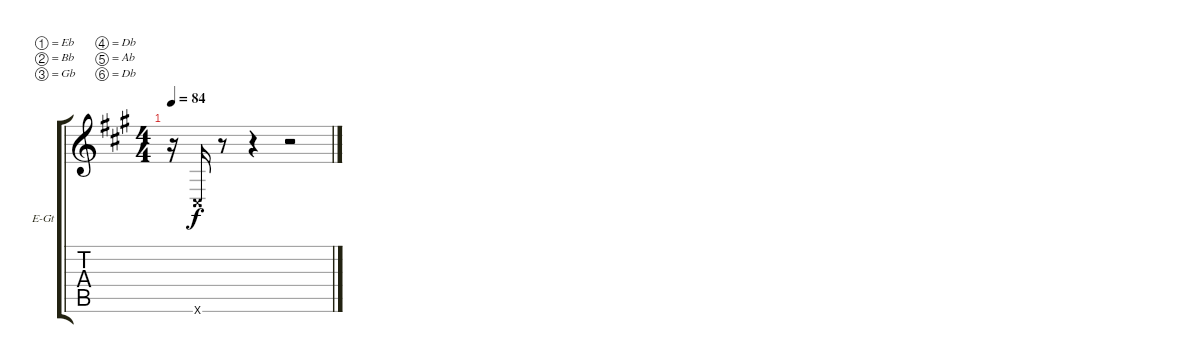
\defaultSystemsLayout 4
\bracketExtendMode groupsimilarinstruments
\firstSystemTrackNameOrientation horizontal
\otherSystemsTrackNameOrientation horizontal
\track ("Guitar 1" "E-Gt") {instrument distortionguitar}
\staff {score tabs}
\tuning (Eb4 Bb3 Gb3 Db3 Ab2 Db2)
\ts (4 4)
\tempo 84
\clef g2
\ks a
r.16{dy f} 0.6{x}.16 r.8 r.4 r.2
